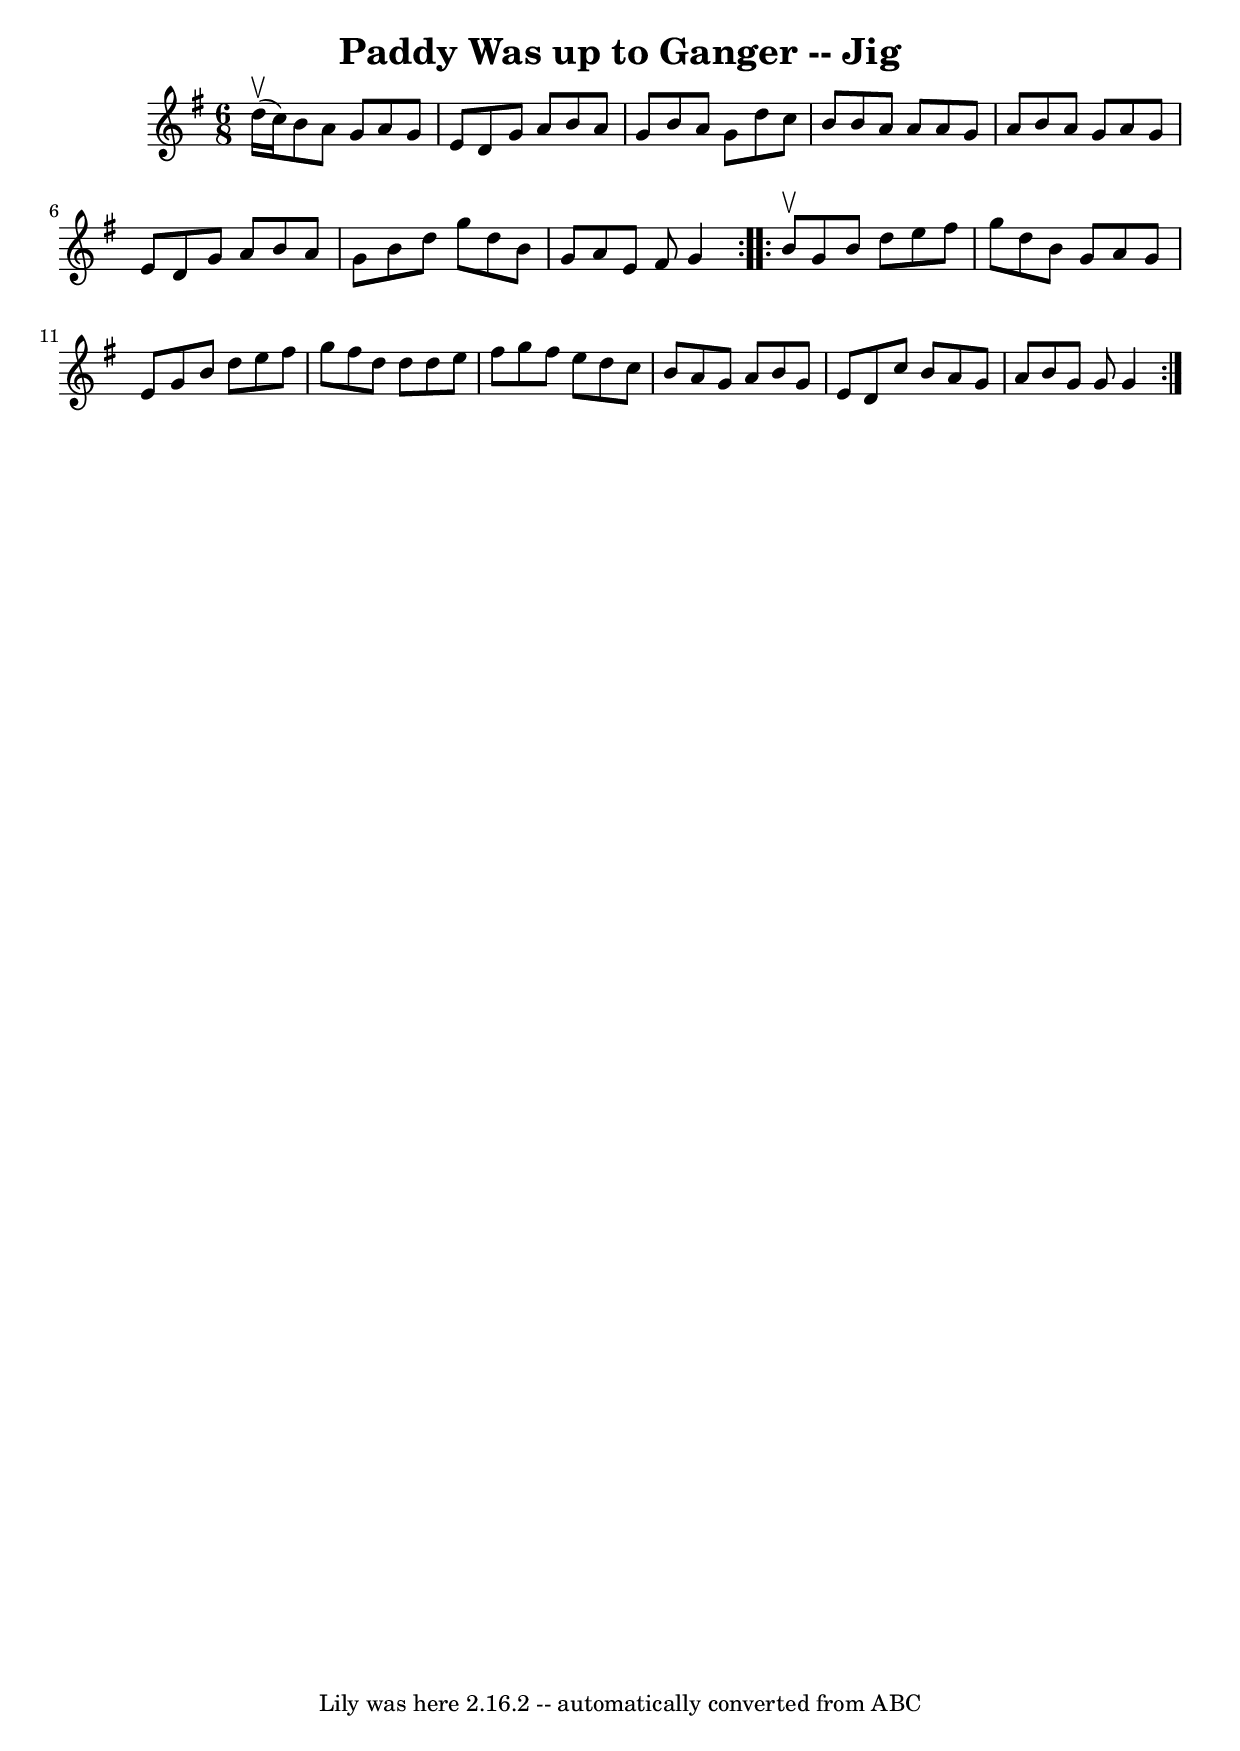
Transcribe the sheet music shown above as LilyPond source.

\version "2.7.40"
\include "Mammoth.ily"
\header {
	book = "Ryan's Mammoth Collection"
	crossRefNumber = "1"
	footnotes = "\\\\90 474"
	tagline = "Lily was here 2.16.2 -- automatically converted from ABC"
	title = "Paddy Was up to Ganger -- Jig"
}
voicedefault =  {
\set Score.defaultBarType = "empty"

\repeat volta 2 {
\time 6/8 \key g \major d''16^\upbow(c''16) |
 b'8 a'8    
g'8 a'8 g'8 e'8    |
 d'8 g'8 a'8 b'8 a'8 g'8   
 |
 b'8 a'8 g'8 d''8 c''8 b'8    |
 b'8 a'8   
 a'8 a'8 g'8 a'8    |
 b'8 a'8 g'8 a'8 g'8    
e'8    |
 d'8 g'8 a'8 b'8 a'8 g'8    |
 b'8    
d''8 g''8 d''8 b'8 g'8    |
 a'8 e'8 fis'8 g'4  }  
   \repeat volta 2 { b'8^\upbow |
 g'8 b'8 d''8 e''8    
fis''8 g''8    |
 d''8 b'8 g'8 a'8 g'8 e'8    
|
 g'8 b'8 d''8 e''8 fis''8 g''8    |
 fis''8    
d''8 d''8 d''8 e''8 fis''8    |
 g''8 fis''8 e''8   
 d''8 c''8 b'8    |
 a'8 g'8 a'8 b'8 g'8 e'8    
|
 d'8 c''8 b'8 a'8 g'8 a'8    |
 b'8 g'8    
g'8 g'4  }   
}

\score{
    <<

	\context Staff="default"
	{
	    \voicedefault 
	}

    >>
	\layout {
	}
	\midi {}
}
